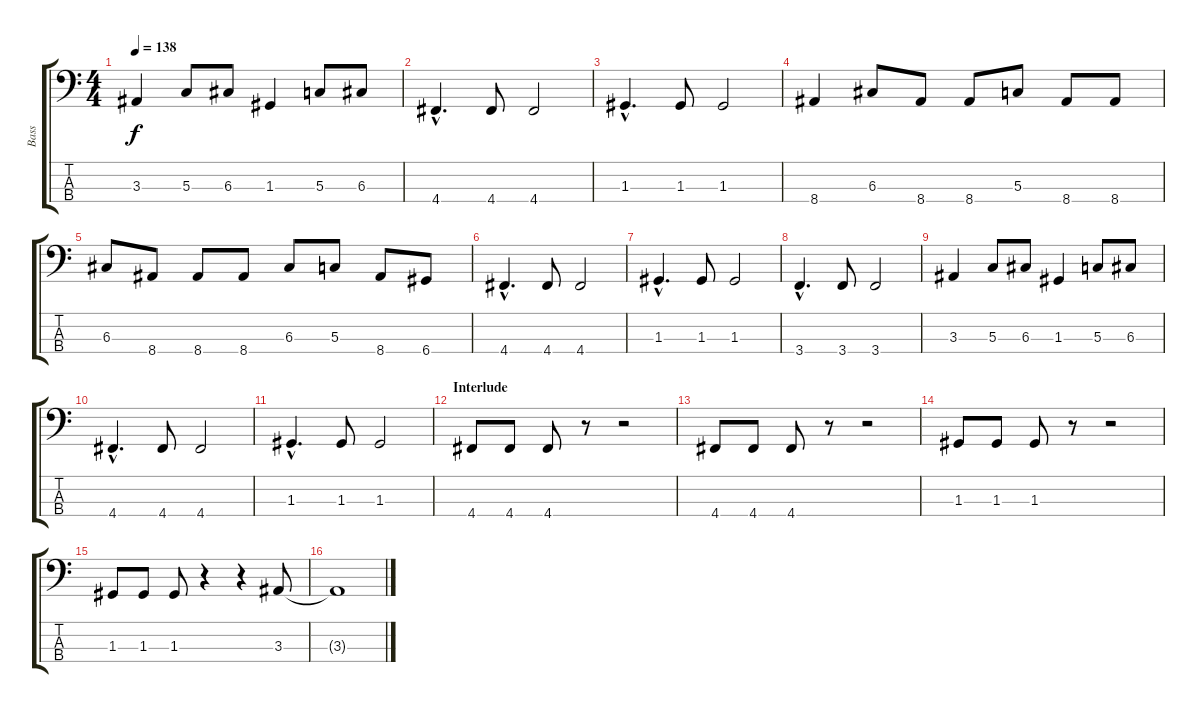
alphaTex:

\track ("Bass" "Bass") {instrument electricbassfinger}
\staff {score tabs}
\tuning (F2 C2 G1 D1) {hide}
\ts (4 4)
\tempo 138
\clef f4
\ks c
3.3.4{dy f} 5.3.8 6.3.8 1.3.4 5.3.8 6.3.8 |
4.4{hac}.4{d} 4.4.8 4.4.2 |
1.3{hac}.4{d} 1.3.8 1.3.2 |
8.4.4 6.3.8 8.4.8 8.4.8 5.3.8 8.4.8 8.4.8 |
6.3.8 8.4.8 8.4.8 8.4.8 6.3.8 5.3.8 8.4.8 6.4.8 |
4.4{hac}.4{d} 4.4.8 4.4.2 |
1.3{hac}.4{d} 1.3.8 1.3.2 |
3.4{hac}.4{d} 3.4.8 3.4.2 |
3.3.4 5.3.8 6.3.8 1.3.4 5.3.8 6.3.8 |
4.4{hac}.4{d} 4.4.8 4.4.2 |
1.3{hac}.4{d} 1.3.8 1.3.2 |
\section ("" "Interlude")
4.4.8 4.4.8 4.4.8 r.8 r.2 |
4.4.8 4.4.8 4.4.8 r.8 r.2 |
1.3.8 1.3.8 1.3.8 r.8 r.2 |
1.3.8 1.3.8 1.3.8 r.4 r.4 3.3.8 |
3.3{t}.1
